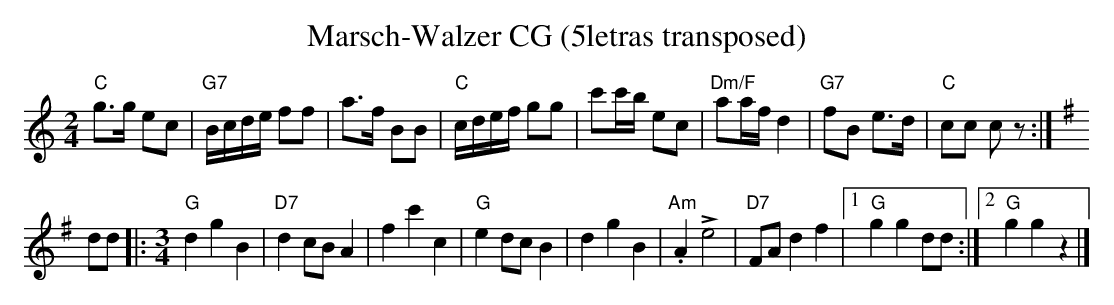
X:1
T: Marsch-Walzer CG (5letras transposed)
M:2/4
L:1/8
K:C transpose=3 %%MIDI gchordon
"C"g>g ec | "G7"B/c/d/e/ ff | a>f BB | "C"c/d/e/f/ gg | c'c'/b/ ec | "Dm/F"aa/f/ d2 | "G7"fB e>d | "C"cc cz :| [K:G]
dd |: [M:3/4] "G"d2g2B2 | "D7"d2 cBA2 | f2c'2c2 | "G"e2dcB2 |  d2g2B2 | "Am".A2!>!e4 | "D7"FA d2f2 |1 "G"g2g2dd :|2 "G"g2g2 z2 |]
